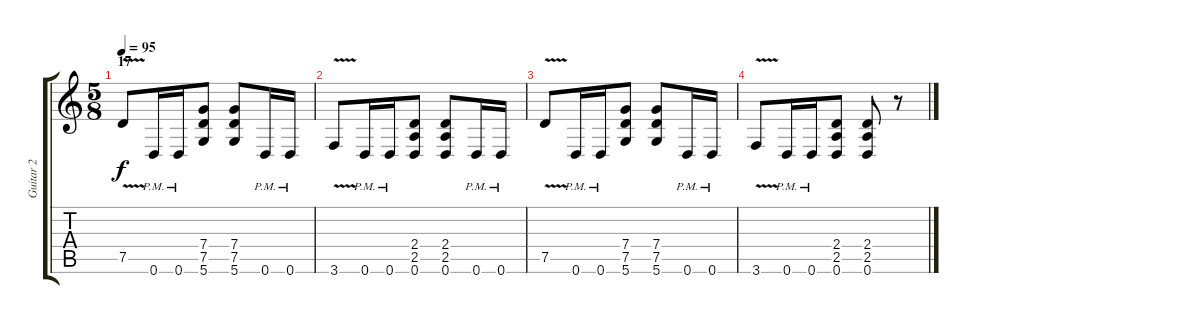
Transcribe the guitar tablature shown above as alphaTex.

\track ("Guitar 2" "Guitar 2") {instrument distortionguitar}
\staff {score tabs}
\tuning (D4 A3 F3 C3 G2 D2) {hide}
\ts (5 8)
\section ("" "17")
\tempo 95
\clef g2
\ks c
7.5{v}.8{dy f} 0.6{pm}.16 0.6{pm}.16 (7.4 7.5 5.6).8 (7.4 7.5 5.6).8 0.6{pm}.16 0.6{pm}.16 |
3.6{v}.8 0.6{pm}.16 0.6{pm}.16 (2.4 2.5 0.6).8 (2.4 2.5 0.6).8 0.6{pm}.16 0.6{pm}.16 |
7.5{v}.8 0.6{pm}.16 0.6{pm}.16 (7.4 7.5 5.6).8 (7.4 7.5 5.6).8 0.6{pm}.16 0.6{pm}.16 |
3.6{v}.8 0.6{pm}.16 0.6{pm}.16 (2.4 2.5 0.6).8 (2.4 2.5 0.6).8 r.8
